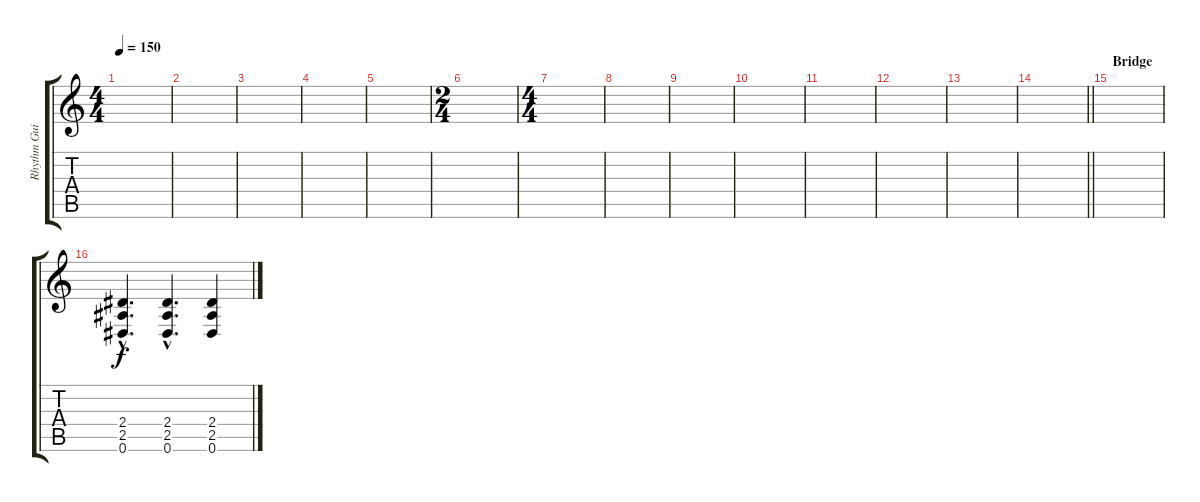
\track ("Rhythm Guitar" "Rhythm Gui") {instrument distortionguitar}
\staff {score tabs}
\tuning (Eb4 Bb3 Gb3 Db3 Ab2 Eb2) {hide}
\ts (4 4)
\tempo 150
\clef g2
\ks c
|
|
|
|
|
\ts (2 4)
|
\ts (4 4)
|
|
|
|
|
|
|
\barLineRight lightlight
|
\section ("" "Bridge")
|
(2.4{hac} 2.5{hac} 0.6{hac}).4{d} (2.4{hac} 2.5{hac} 0.6{hac}).4{d} (2.4 2.5 0.6).4
